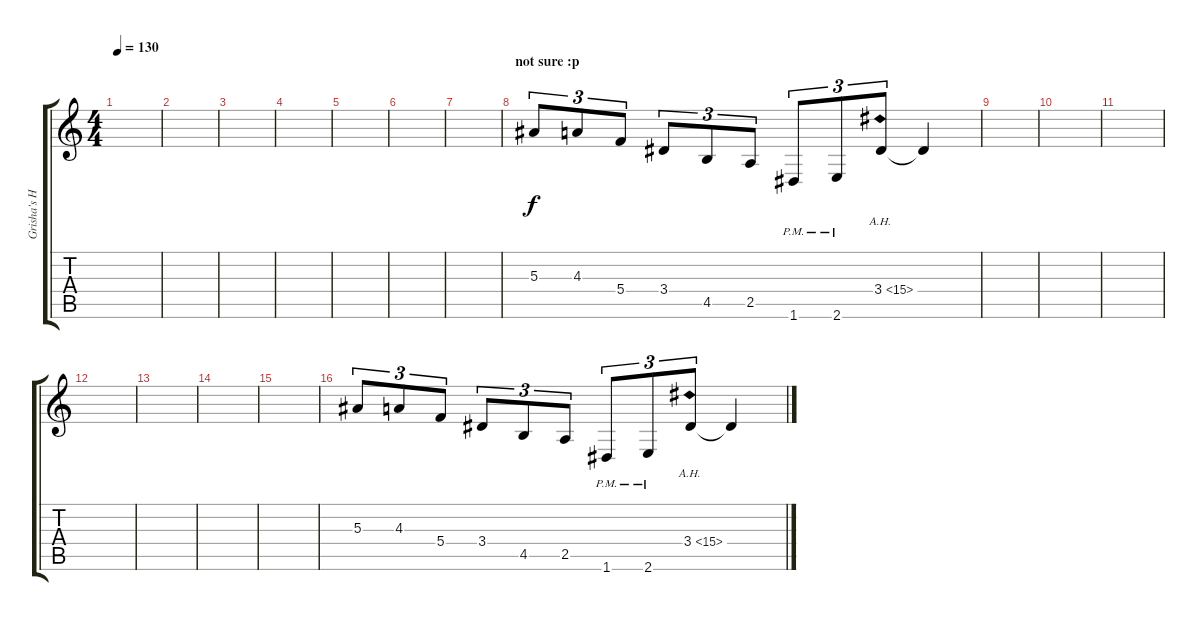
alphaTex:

\track ("Grisha's Harmonic" "Grisha's H") {instrument guitarharmonics}
\staff {score tabs}
\tuning (D4 A3 F3 C3 G2 D2) {hide}
\ts (4 4)
\tempo 130
\clef g2
\ks c
|
|
|
|
|
|
|
\section ("" "not sure :p")
5.3.8{tu (3 2)} 4.3.8{tu (3 2)} 5.4.8{tu (3 2)} 3.4.8{tu (3 2)} 4.5.8{tu (3 2)} 2.5.8{tu (3 2)} 1.6{pm}.8{tu (3 2)} 2.6{pm}.8{tu (3 2)} 3.4{ah 12}.8{tu (3 2)} 3.4{t}.4 |
|
|
|
|
|
|
|
5.3.8{tu (3 2)} 4.3.8{tu (3 2)} 5.4.8{tu (3 2)} 3.4.8{tu (3 2)} 4.5.8{tu (3 2)} 2.5.8{tu (3 2)} 1.6{pm}.8{tu (3 2)} 2.6{pm}.8{tu (3 2)} 3.4{ah 12}.8{tu (3 2)} 3.4{t}.4
